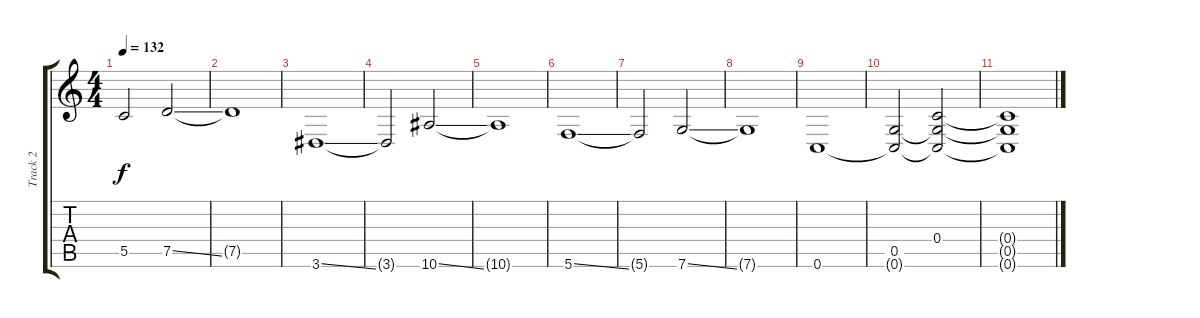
\track ("Track 2" "Track 2") {instrument overdrivenguitar}
\staff {score tabs}
\tuning (D4 A3 F3 C3 G2 C2) {hide}
\ts (4 4)
\tempo 132
\clef g2
\ks c
5.5{t}.2{dy f} 7.5{ss}.2 |
7.5{t}.1 |
3.6{ss}.1 |
3.6{t}.2 10.6{ss}.2 |
10.6{t}.1 |
5.6{ss}.1 |
5.6{t}.2 7.6{ss}.2 |
7.6{t}.1 |
0.6.1 |
(0.5 0.6{t}).2 (0.4 0.5{t} 0.6{t}).2 |
(0.4{t} 0.5{t} 0.6{t}).1
